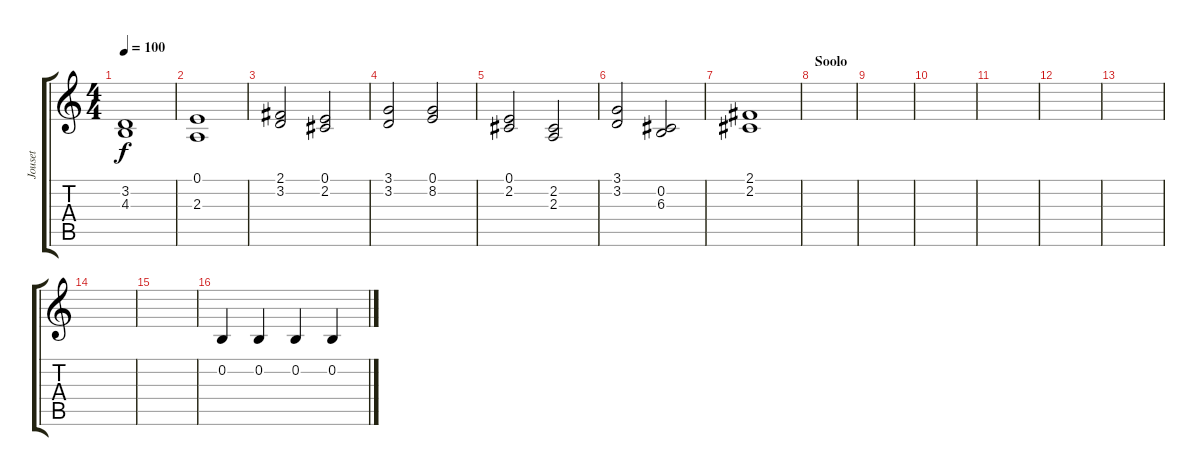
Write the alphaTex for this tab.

\track ("Jouset" "Jouset") {instrument stringensemble1}
\staff {score tabs}
\tuning (E4 B3 G3 D3 A2 E2) {hide}
\ts (4 4)
\tempo 100
\clef g2
\ks c
(3.2 4.3).1{dy f} |
(0.1 2.3).1 |
(2.1 3.2).2 (0.1 2.2).2 |
(3.1 3.2).2 (0.1 8.2).2 |
(0.1 2.2).2 (2.2 2.3).2 |
(3.1 3.2).2 (0.2 6.3).2 |
(2.1 2.2).1 |
\section ("" "Soolo")
|
|
|
|
|
|
|
|
0.2.4 0.2.4 0.2.4 0.2.4
